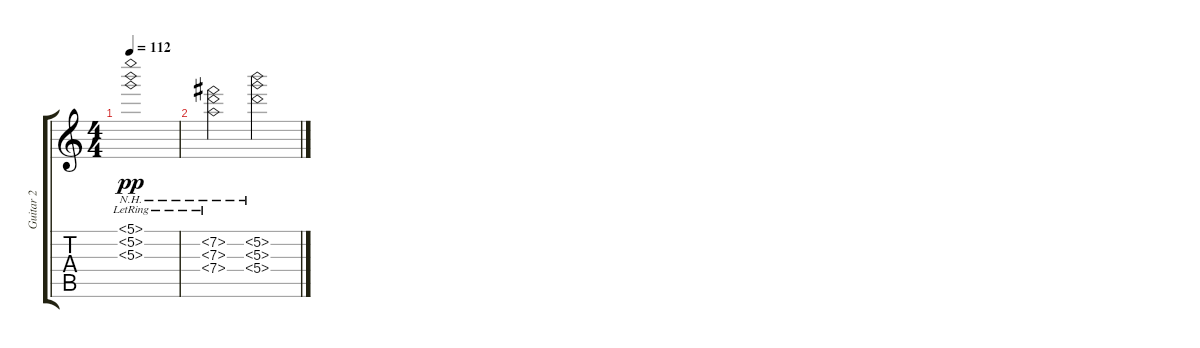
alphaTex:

\track ("Guitar 2" "Guitar 2") {instrument acousticguitarnylon}
\staff {score tabs}
\tuning (E4 B3 G3 D3 A2 E2) {hide}
\ts (4 4)
\tempo 112
\clef g2
\ks c
(5.1{nh lr} 5.2{nh lr} 5.3{nh lr}).1{dy pp} |
(7.2{nh lr} 7.3{nh} 7.4{nh}).2 (5.2{nh} 5.3{nh} 5.4{nh}).2
